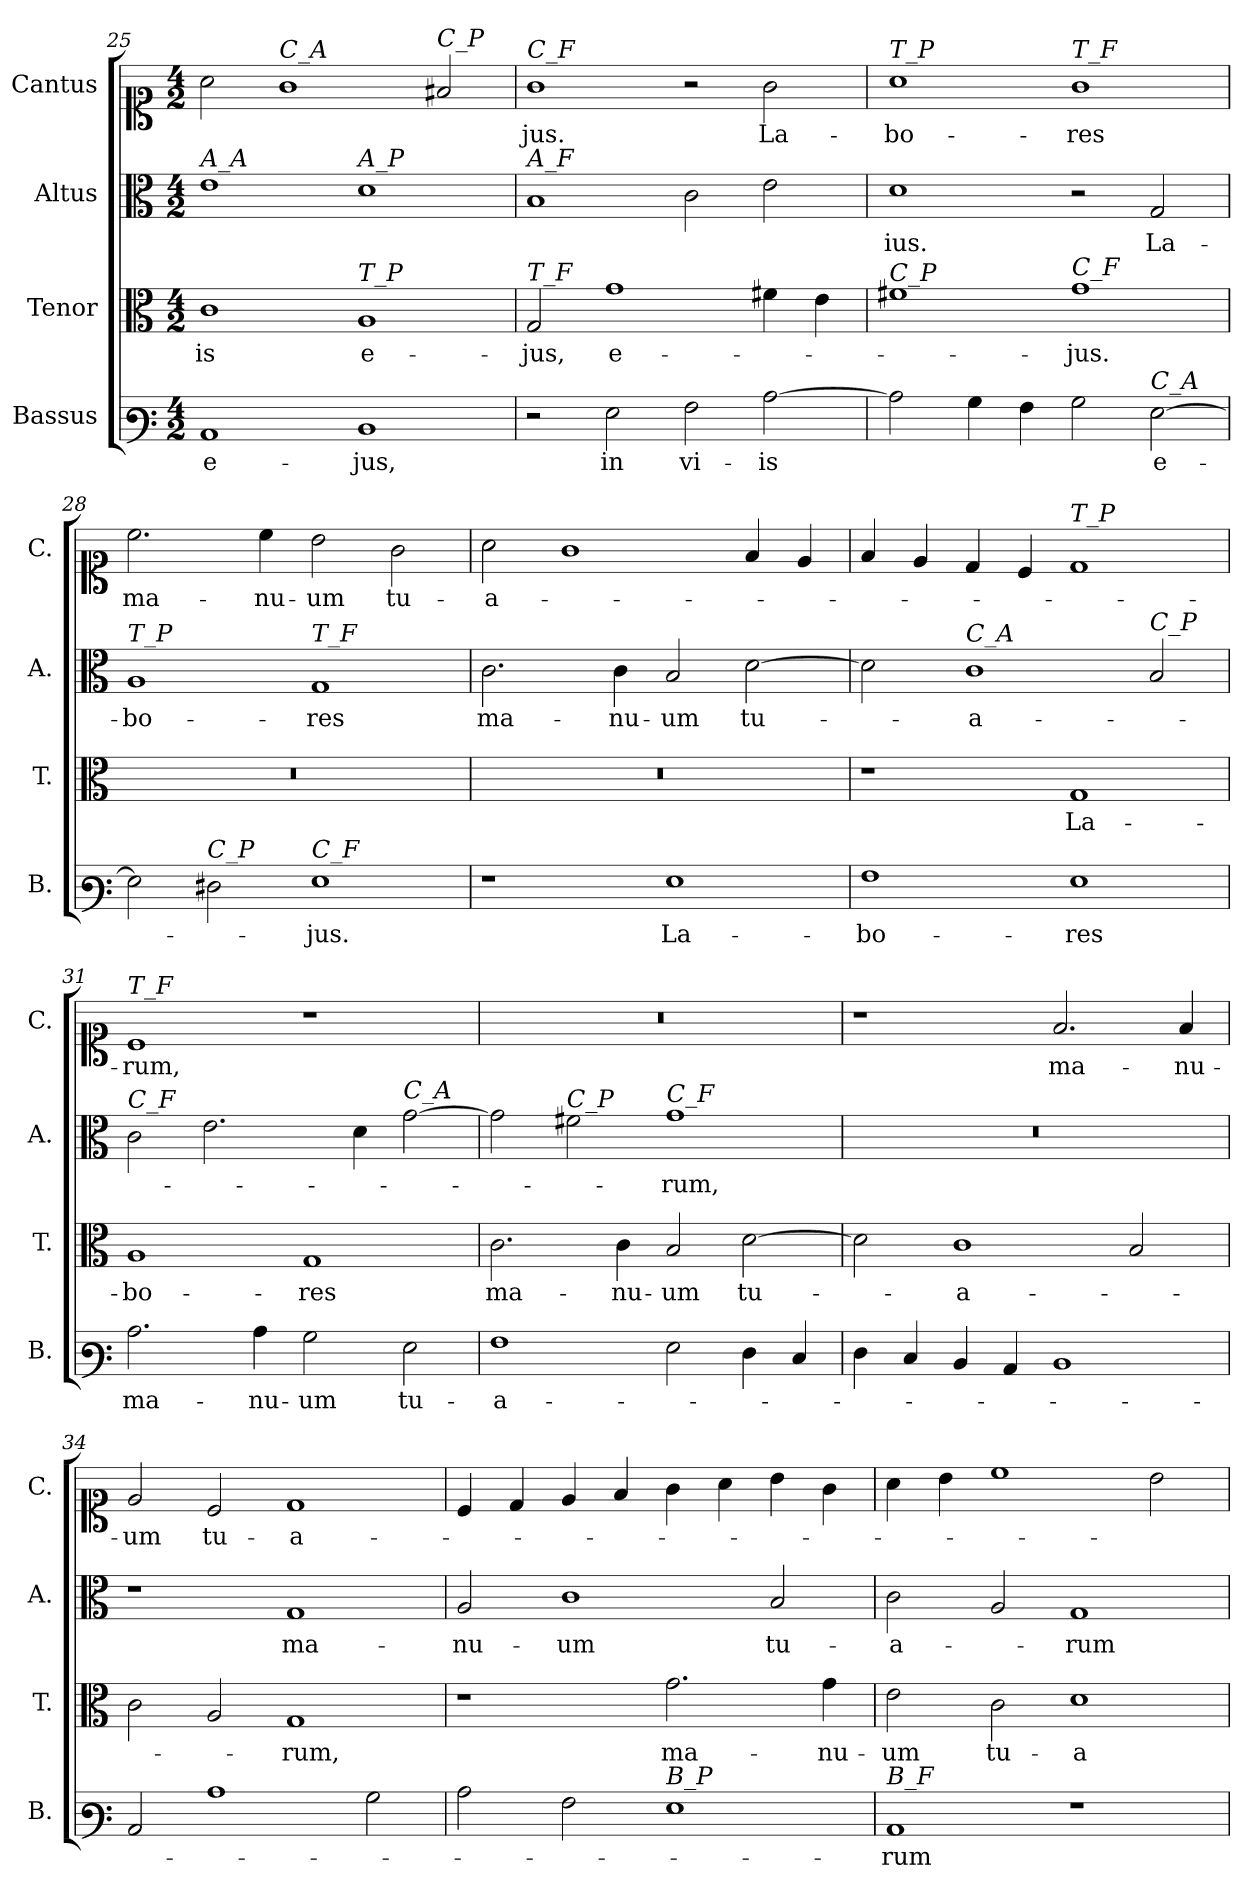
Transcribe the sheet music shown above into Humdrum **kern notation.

**kern	**text	**kern	**text	**kern	**text	**kern	**text
*part4	*part4	*part3	*part3	*part2	*part2	*part1	*part1
*staff4	*staff4	*staff3	*staff3	*staff2	*staff2	*staff1	*staff1
*I"Bassus	*	*I"Tenor	*	*I"Altus	*	*I"Cantus	*
*I'B.	*	*I'T.	*	*I'A.	*	*I'C.	*
*clefF3	*	*clefC3	*	*clefC3	*	*clefC1	*
*k[]	*	*k[]	*	*k[]	*	*k[]	*
*M4/2	*	*M4/2	*	*M4/2	*	*M4/2	*
=25	=25	=25	=25	=25	=25	=25	=25
!	!	!	!	!LO:TX:a:i:t=A_A	!	!	!
!	!LO:LY:b	!	!LO:LY:b	!	!	!	!
1C	e-	1c	-is	1e	.	2a\	.
!	!	!	!	!	!	!LO:TX:a:i:t=C_A	!
.	.	.	.	.	.	1g	.
!	!	!	!	!LO:TX:a:i:t=A_P	!	!	!
!	!	!LO:TX:a:i:t=T_P	!	!	!	!	!
!	!LO:LY:b	!	!LO:LY:b	!	!	!	!
1D	-jus,	1A	e-	1d	.	.	.
!	!	!	!	!	!	!LO:TX:a:i:t=C_P	!
.	.	.	.	.	.	2f#X/	.
=26	=26	=26	=26	=26	=26	=26	=26
!	!	!	!	!	!	!LO:TX:a:i:t=C_F	!
!	!	!	!	!LO:TX:a:i:t=A_F	!	!	!
!	!	!LO:TX:a:i:t=T_F	!	!	!	!	!
!	!	!	!LO:LY:b	!	!	!	!LO:LY:b
2r	.	2G/	-jus,	1B	.	1g	-jus.
!	!LO:LY:b	!	!LO:LY:b	!	!	!	!
2G\	in	1g	e-	.	.	.	.
!	!LO:LY:b	!	!	!	!	!	!
2A\	vi-	.	.	2c\	.	2r	.
!	!LO:LY:b	!	!	!	!	!	!LO:LY:b
[2c\	-is	4f#X\	.	2e\	.	2g\	La-
.	.	4e\	.	.	.	.	.
!!LO:LB:g=z
=27	=27	=27	=27	=27	=27	=27	=27
!	!	!	!	!	!	!LO:TX:a:i:t=T_P	!
!	!	!LO:TX:a:i:t=C_P	!	!	!	!	!
!	!	!	!	!	!LO:LY:b	!	!LO:LY:b
2c\]	.	1f#X	.	1d	ius.	1a	-bo-
4B\	.	.	.	.	.	.	.
4A\	.	.	.	.	.	.	.
!	!	!	!	!	!	!LO:TX:a:i:t=T_F	!
!	!	!LO:TX:a:i:t=C_F	!	!	!	!	!
!	!	!	!LO:LY:b	!	!	!	!LO:LY:b
2B\	.	1g	-jus.	2r	.	1g	-res
!LO:TX:a:i:t=C_A	!	!	!	!	!	!	!
!	!LO:LY:b	!	!	!	!LO:LY:b	!	!
[2G\	e-	.	.	2G/	La-	.	.
=28	=28	=28	=28	=28	=28	=28	=28
!	!	!	!	!LO:TX:a:i:t=T_P	!	!	!
!	!	!	!	!	!LO:LY:b	!	!LO:LY:b
2G\]	.	0r	.	1A	-bo-	2.cc\	ma-
!LO:TX:a:i:t=C_P	!	!	!	!	!	!	!
2F#X\	.	.	.	.	.	.	.
!	!	!	!	!	!	!	!LO:LY:b
.	.	.	.	.	.	4cc\	-nu-
!	!	!	!	!LO:TX:a:i:t=T_F	!	!	!
!LO:TX:a:i:t=C_F	!	!	!	!	!	!	!
!	!LO:LY:b	!	!	!	!LO:LY:b	!	!LO:LY:b
1G	-jus.	.	.	1G	-res	2b\	-um
!	!	!	!	!	!	!	!LO:LY:b
.	.	.	.	.	.	2g\	tu-
=29	=29	=29	=29	=29	=29	=29	=29
!	!	!	!	!	!LO:LY:b	!	!LO:LY:b
1r	.	0r	.	2.c\	ma-	2a\	-a-
.	.	.	.	.	.	1g	.
!	!	!	!	!	!LO:LY:b	!	!
.	.	.	.	4c\	-nu-	.	.
!	!LO:LY:b	!	!	!	!LO:LY:b	!	!
1G	La-	.	.	2B/	-um	.	.
!	!	!	!	!	!LO:LY:b	!	!
.	.	.	.	[2d\	tu-	4f/	.
.	.	.	.	.	.	4e/	.
=30	=30	=30	=30	=30	=30	=30	=30
!	!LO:LY:b	!	!	!	!	!	!
1A	-bo-	1r	.	2d\]	.	4f/	.
.	.	.	.	.	.	4e/	.
!	!	!	!	!LO:TX:a:i:t=C_A	!	!	!
!	!	!	!	!	!LO:LY:b	!	!
.	.	.	.	1c	-a-	4d/	.
.	.	.	.	.	.	4c/	.
!	!	!	!	!	!	!LO:TX:a:i:t=T_P	!
!	!LO:LY:b	!	!LO:LY:b	!	!	!	!
1G	-res	1G	La-	.	.	1d	.
!	!	!	!	!LO:TX:a:i:t=C_P	!	!	!
.	.	.	.	2B/	.	.	.
=31	=31	=31	=31	=31	=31	=31	=31
!	!	!	!	!	!	!LO:TX:a:i:t=T_F	!
!	!	!	!	!LO:TX:a:i:t=C_F	!	!	!
!	!LO:LY:b	!	!LO:LY:b	!	!	!	!LO:LY:b
2.c\	ma-	1A	-bo-	2c\	.	1c	-rum,
.	.	.	.	2.e\	.	.	.
!	!LO:LY:b	!	!	!	!	!	!
4c\	-nu-	.	.	.	.	.	.
!	!LO:LY:b	!	!LO:LY:b	!	!	!	!
2B\	-um	1G	-res	.	.	1r	.
.	.	.	.	4d\	.	.	.
!	!	!	!	!LO:TX:a:i:t=C_A	!	!	!
!	!LO:LY:b	!	!	!	!	!	!
2G\	tu-	.	.	[2g\	.	.	.
!!LO:LB:g=z
=32	=32	=32	=32	=32	=32	=32	=32
!	!LO:LY:b	!	!LO:LY:b	!	!	!	!
1A	-a-	2.c\	ma-	2g\]	.	0r	.
!	!	!	!	!LO:TX:a:i:t=C_P	!	!	!
.	.	.	.	2f#X\	.	.	.
!	!	!	!LO:LY:b	!	!	!	!
.	.	4c\	-nu-	.	.	.	.
!	!	!	!	!LO:TX:a:i:t=C_F	!	!	!
!	!	!	!LO:LY:b	!	!LO:LY:b	!	!
2G\	.	2B/	-um	1g	-rum,	.	.
!	!	!	!LO:LY:b	!	!	!	!
4F\	.	[2d\	tu-	.	.	.	.
4E/	.	.	.	.	.	.	.
=33	=33	=33	=33	=33	=33	=33	=33
4F\	.	2d\]	.	0r	.	1r	.
4E/	.	.	.	.	.	.	.
!	!	!	!LO:LY:b	!	!	!	!
4D/	.	1c	-a-	.	.	.	.
4C/	.	.	.	.	.	.	.
!	!	!	!	!	!	!	!LO:LY:b
1D	.	.	.	.	.	2.f/	ma-
.	.	2B/	.	.	.	.	.
!	!	!	!	!	!	!	!LO:LY:b
.	.	.	.	.	.	4f/	-nu-
=34	=34	=34	=34	=34	=34	=34	=34
!	!	!	!	!	!	!	!LO:LY:b
2C/	.	2c\	.	1r	.	2e/	-um
!	!	!	!	!	!	!	!LO:LY:b
1c	.	2A/	.	.	.	2c/	tu-
!	!	!	!LO:LY:b	!	!LO:LY:b	!	!LO:LY:b
.	.	1G	-rum,	1G	ma-	1d	-a-
2B\	.	.	.	.	.	.	.
=35	=35	=35	=35	=35	=35	=35	=35
!	!	!	!	!	!LO:LY:b	!	!
2c\	.	1r	.	2A/	-nu-	4c/	.
.	.	.	.	.	.	4d/	.
!	!	!	!	!	!LO:LY:b	!	!
2A\	.	.	.	1c	-um	4e/	.
.	.	.	.	.	.	4f/	.
!LO:TX:a:i:t=B_P	!	!	!	!	!	!	!
!	!	!	!LO:LY:b	!	!	!	!
1G	.	2.g\	ma-	.	.	4g\	.
.	.	.	.	.	.	4a\	.
!	!	!	!	!	!LO:LY:b	!	!
.	.	.	.	2B/	tu-	4b\	.
!	!	!	!LO:LY:b	!	!	!	!
.	.	4g\	-nu-	.	.	4g\	.
=36	=36	=36	=36	=36	=36	=36	=36
!LO:TX:a:i:t=B_F	!	!	!	!	!	!	!
!	!LO:LY:b	!	!LO:LY:b	!	!LO:LY:b	!	!
1C	-rum	2e\	-um	2c\	-a-	4a\	.
.	.	.	.	.	.	4b\	.
!	!	!	!LO:LY:b	!	!	!	!
.	.	2c\	tu-	2A/	.	1cc	.
!	!	!	!LO:LY:b	!	!LO:LY:b	!	!
1r	.	1d	-a-	1G	-rum	.	.
.	.	.	.	.	.	2b\	.
=	=	=	=	=	=	=	=
*-	*-	*-	*-	*-	*-	*-	*-
